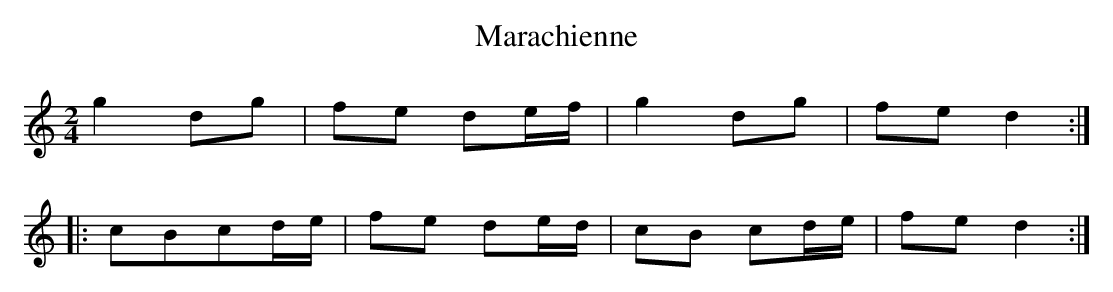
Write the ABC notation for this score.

X:1
T:Marachienne
L:1/8
M:2/4
K:C
g2dg | fe de/f/ | g2dg | fed2 :|
|: cBcd/e/ | fe de/d/ | cB cd/e/ | fed2 :|
